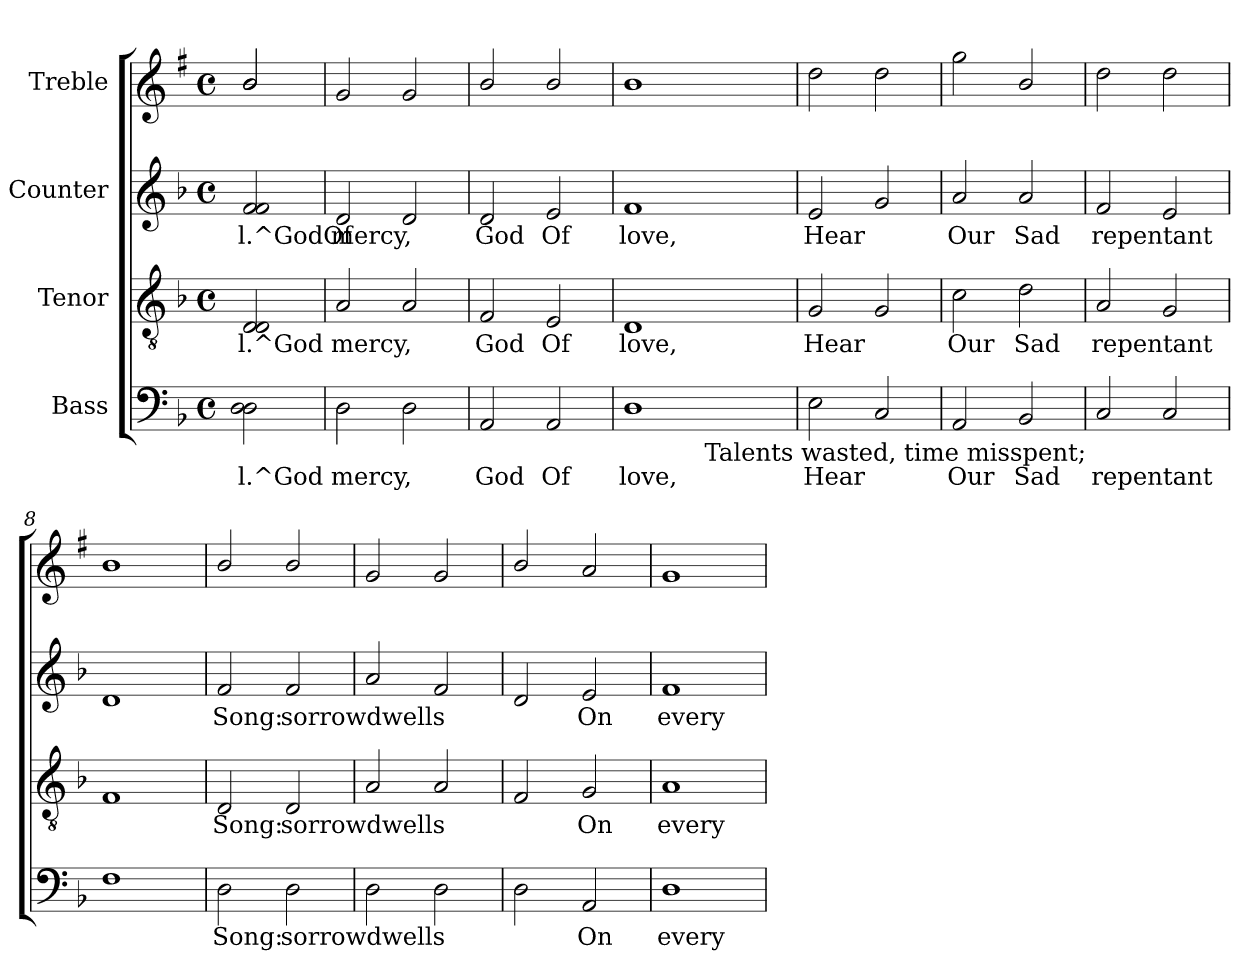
**kern	**text	**kern	**text	**kern	**text	**kern
*part4	*part4	*part3	*part3	*part2	*part2	*part1
*staff4	*staff4	*staff3	*staff3	*staff2	*staff2	*staff1
*I"Bass	*	*I"Tenor	*	*I"Counter	*	*I"Treble
!!LO:PB:g=z
*stria5	*	*stria5	*	*stria5	*	*stria5
*clefF4	*	*clefGv2	*	*clefG2	*	*clefG2
*	*	*	*	*	*	*ITrd1c2
*k[b-]	*	*k[b-]	*	*k[b-]	*	*k[b-]
*F:	*	*F:	*	*F:	*	*F:
*M4/4	*	*M4/4	*	*M4/4	*	*M4/4
*met(c)	*	*met(c)	*	*met(c)	*	*met(c)
=1	=1	=1	=1	=1	=1	=1
!	!LO:LY:a:rj	!	!LO:LY:a:rj	!	!LO:LY:b:rj	!
*	*	*	*	*	*	*^
2D\ 2D\	l.^God	2D/ 2D/	l.^God	2f/ 2f/	l.^GodOf	2a/	2a/
=2	=2	=2	=2	=2	=2	=2	=2
!	!LO:LY:a:rj	!	!LO:LY:a:rj	!	!LO:LY:b:rj	!	!
*	*	*	*	*	*	*v	*v
2D\	mercy,	2A/	mercy,	2d/	mercy,	2f/
!	!LO:LY:a:rj	!	!LO:LY:a:rj	!	!LO:LY:b:rj	!
2D\	.	2A/	.	2d/	.	2f/
=3	=3	=3	=3	=3	=3	=3
!	!LO:LY:a:rj	!	!LO:LY:a:rj	!	!LO:LY:b:rj	!
2AA/	God	2F/	God	2d/	God	2a/
!	!LO:LY:a:rj	!	!LO:LY:a:rj	!	!LO:LY:b:rj	!
2AA/	Of	2E/	Of	2e/	Of	2a/
=4	=4	=4	=4	=4	=4	=4
!	!LO:LY:a:rj	!	!LO:LY:a:rj	!	!LO:LY:b:rj	!
*^	*	*	*	*	*	*
1D	4ryy	love,	1D	love,	1f	love,	1a
.	8ryy	.	.	.	.	.	.
.	64ryy	.	.	.	.	.	.
!	!LO:TX:b:t=Talents wasted, time misspent;	!	!	!	!	!	!
.	2ryy	.	.	.	.	.	.
.	16..ryy	.	.	.	.	.	.
=5	=5	=5	=5	=5	=5	=5	=5
!	!	!LO:LY:a:rj	!	!LO:LY:a:rj	!	!LO:LY:b:rj	!
*v	*v	*	*	*	*	*	*
2E\	Hear	2G/	Hear	2e/	Hear	2cc>\
!	!LO:LY:a:rj	!	!LO:LY:a:rj	!	!LO:LY:b:rj	!
2C/	.	2G/	.	2g/	.	2cc\
=6	=6	=6	=6	=6	=6	=6
!	!LO:LY:a:rj	!	!LO:LY:a:rj	!	!LO:LY:b:rj	!
2AA/	Our	2c\	Our	2a/	Our	2ff\
!	!LO:LY:a:rj	!	!LO:LY:a:rj	!	!LO:LY:b:rj	!
2BB-/	Sad	2d\	Sad	2a/	Sad	2a/
=7	=7	=7	=7	=7	=7	=7
!	!LO:LY:a:rj	!	!LO:LY:a:rj	!	!LO:LY:b:rj	!
2C/	repentant	2A/	repentant	2f/	repentant	2cc\
!	!LO:LY:a:rj	!	!LO:LY:a:rj	!	!LO:LY:b:rj	!
2C/	.	2G/	.	2e/	.	2cc\
=8	=8	=8	=8	=8	=8	=8
!	!LO:LY:a:rj	!	!LO:LY:a:rj	!	!LO:LY:b:rj	!
1F	.	1F	.	1d	.	1a
=9	=9	=9	=9	=9	=9	=9
!	!LO:LY:a:rj	!	!LO:LY:a:rj	!	!LO:LY:b:rj	!
2D\	Song:	2D/	Song:	2f/	Song:	2a/
!	!LO:LY:a:rj	!	!LO:LY:a:rj	!	!LO:LY:b:rj	!
2D\	sorrowdwells	2D/	sorrowdwells	2f/	sorrowdwells	2a>/
!!LO:LB:g=z
=10	=10	=10	=10	=10	=10	=10
!	!LO:LY:a:rj	!	!LO:LY:a:rj	!	!LO:LY:b:rj	!
2D\	.	2A/	.	2a/	.	2f/
!	!LO:LY:a:rj	!	!LO:LY:a:rj	!	!LO:LY:b:rj	!
2D\	.	2A/	.	2f/	.	2f/
=11	=11	=11	=11	=11	=11	=11
!	!LO:LY:a:rj	!	!LO:LY:a:rj	!	!LO:LY:b:rj	!
2D\	.	2F/	.	2d/	.	2a/
!	!LO:LY:a:rj	!	!LO:LY:a:rj	!	!LO:LY:b:rj	!
2AA/	On	2G/	On	2e/	On	2g/
=12	=12	=12	=12	=12	=12	=12
!	!LO:LY:a:rj	!	!LO:LY:a:rj	!	!LO:LY:b:rj	!
1D	every	1A	every	1f	every	1f
=	=	=	=	=	=	=
*-	*-	*-	*-	*-	*-	*-
